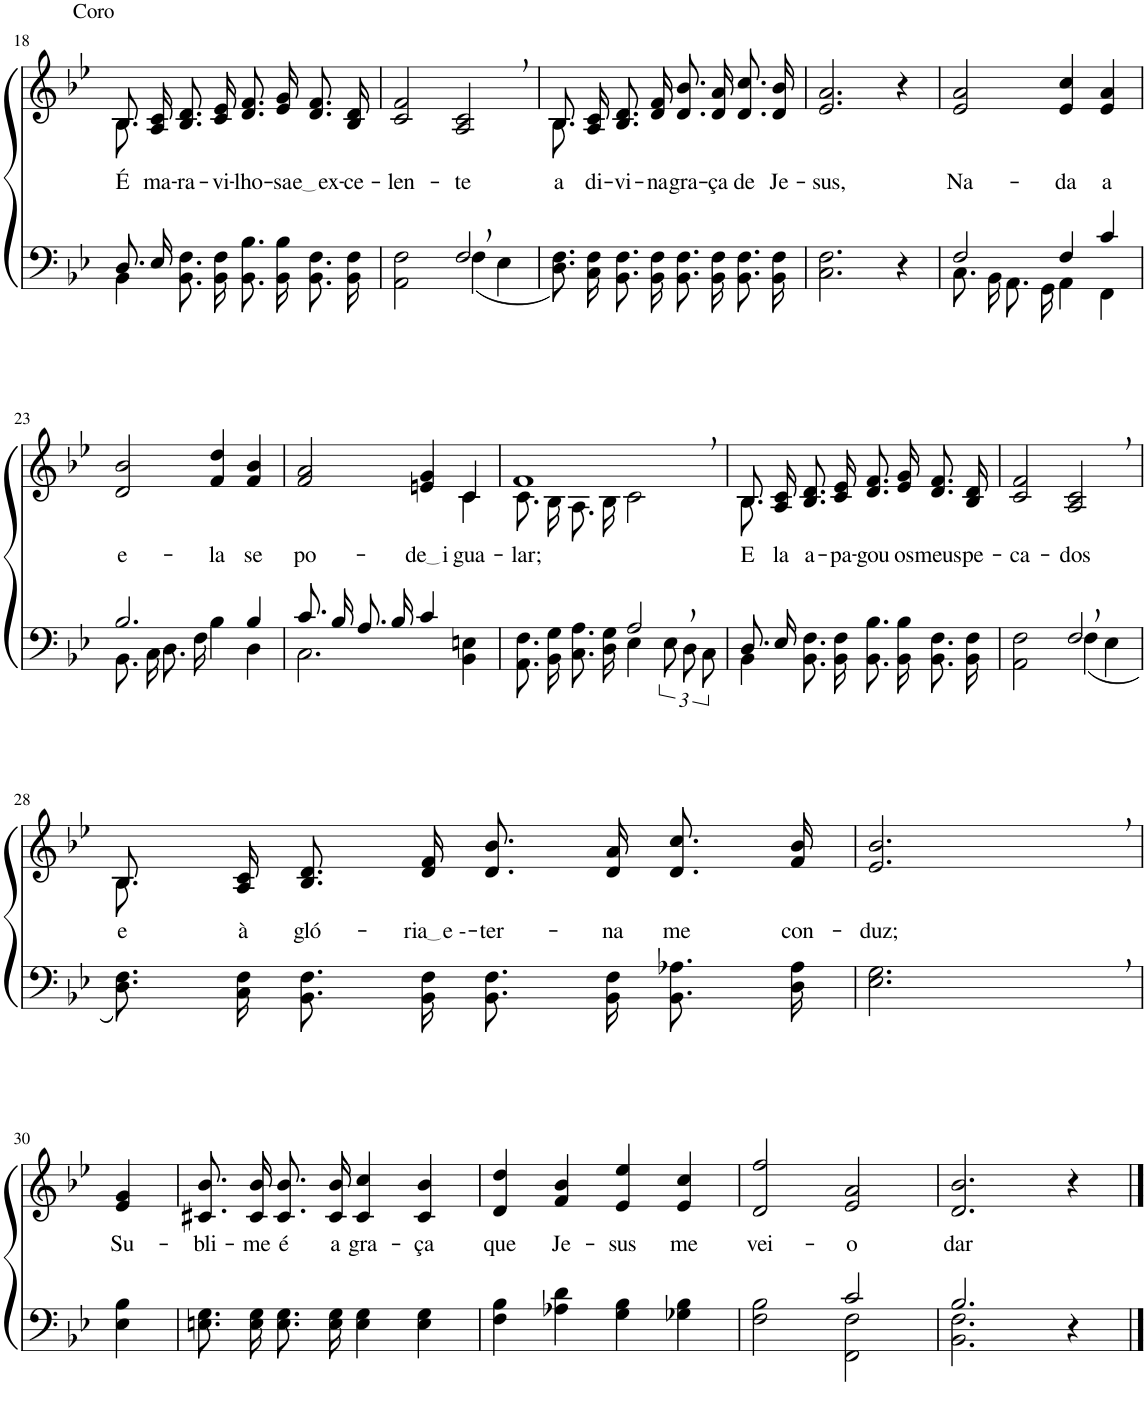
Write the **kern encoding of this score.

**kern	**kern	**text
*part2	*part1	*part1
*staff2	*staff1	*staff1
*I"Parte III e IV	*I"Parte I e II	*
!!LO:PB:g=z
*clefF4	*clefG2	*
*k[b-e-]	*k[b-e-]	*
*M4/4	*M4/4	*
=18	=18	=18
*^	*^	*
!	!	!LO:TX:a:t=Coro	!	!
!	!	!	!	!LO:LY:b
8.D/L	4BB-\	8.B-/L	8.B-\	É
!	!	!	!	!LO:LY:b
16E-/Jk	.	16A/ 16c/Jk	2ryy	ma-
!	!	!	!	!LO:LY:b
4ryy	8.BB-\ 8.F\L	8.B-/ 8.d/L	.	-ra-
!	!	!	!	!LO:LY:b
.	16BB-\ 16F\Jk	16c/ 16e-/Jk	.	-vi-
!	!	!	!	!LO:LY:b
2ryy	8.BB-\ 8.B-\L	8.d/ 8.f/L	.	-lho-
!	!	!	!	!LO:LY:b
.	16BB-\ 16B-\Jk	16e-/ 16g/Jk	4ryy	-sa
!	!	!	!	!LO:LY:b
.	8.BB-\ 8.F\L	8.d/ 8.f/L	.	e ex
!	!	!	!	!LO:LY:b
.	16BB-\ 16F\Jk	16B-/ 16d/Jk	16ryy	-ce-
=19	=19	=19	=19	=19
!	!	!	!	!LO:LY:b
*	*	*v	*v	*
2ryy	2AA\ 2F\	2c/ 2f/	-len-
!	!	!	!LO:LY:b
2F,/	(4F\	2A/, 2c/,	-te
.	4E-\	.	.
=20	=20	=20	=20
*	*	*^	*
!	!	!	!	!LO:LY:b
*v	*v	*	*	*
8.D\ 8.F\L)	8.B-/L	8.B-\	a
!	!	!	!LO:LY:b
16C\ 16F\Jk	16A/ 16c/Jk	2ryy	di-
!	!	!	!LO:LY:b
8.BB-\ 8.F\L	8.B-/ 8.d/L	.	-vi-
!	!	!	!LO:LY:b
16BB-\ 16F\Jk	16d/ 16f/Jk	.	-na
!	!	!	!LO:LY:b
8.BB-\ 8.F\L	8.d/ 8.b-/L	.	gra-
!	!	!	!LO:LY:b
16BB-\ 16F\Jk	16d/ 16a/Jk	4ryy	-ça
!	!	!	!LO:LY:b
8.BB-\ 8.F\L	8.d/ 8.cc/L	.	de
!	!	!	!LO:LY:b
16BB-\ 16F\Jk	16d/ 16b-/Jk	16ryy	Je-
=21	=21	=21	=21
!	!	!	!LO:LY:b
*	*v	*v	*
2.C\ 2.F\	2.e-/ 2.a/	-sus,
4r	4r	.
=22	=22	=22
*^	*	*
!	!	!	!LO:LY:b
2F/	8.C\L	2e-/ 2a/	-Na-
.	16BB-\Jk	.	.
.	8.AA\L	.	.
.	16GG\Jk	.	.
!	!	!	!LO:LY:b
4F/	4AA\	4e-/ 4cc/	-da
!	!	!	!LO:LY:b
4c/	4FF\	4e-/ 4a/	a
!!LO:LB:g=z
=23	=23	=23	=23
!	!	!	!LO:LY:b
2.B-/	8.BB-\L	2d/ 2b-/	e-
.	16C\Jk	.	.
.	8.D\L	.	.
.	16F\Jk	.	.
!	!	!	!LO:LY:b
.	4B-\	4f/ 4dd/	-la
!	!	!	!LO:LY:b
4B-/	4D\	4f/ 4b-/	se
=24	=24	=24	=24
!	!	!	!LO:LY:b
*	*	*^	*
8.c/L	2.C\	2f/ 2a/	2.ryy	po-
16B-/Jk	.	.	.	.
8.A/L	.	.	.	.
16B-/Jk	.	.	.	.
!	!	!	!	!LO:LY:b
4c/	.	4en/ 4g/	.	de i
!	!	!	!	!LO:LY:b
4ryy	4BB-\ 4En\	4c/	4c\	-gua-
=25	=25	=25	=25	=25
!	!	!	!	!LO:LY:b
2ryy	8.AA\ 8.F\L	1f,	8.c\L	-lar;
.	16BB-\ 16G\Jk	.	16B-\Jk	.
.	8.C\ 8.A\L	.	8.A\L	.
.	16D\ 16G\Jk	.	16B-\Jk	.
2A,/	4E-\	.	2c\	.
.	12E-\L	.	.	.
.	12D\	.	.	.
.	12C\J	.	.	.
=26	=26	=26	=26	=26
!	!	!	!	!LO:LY:b
8.D/L	4BB-\	8.B-/L	8.B-\	E-
!	!	!	!	!LO:LY:b
16E-/Jk	.	16A/ 16c/Jk	2ryy	-la
!	!	!	!	!LO:LY:b
4ryy	8.BB-\ 8.F\L	8.B-/ 8.d/L	.	a-
!	!	!	!	!LO:LY:b
.	16BB-\ 16F\Jk	16c/ 16e-/Jk	.	-pa-
!	!	!	!	!LO:LY:b
2ryy	8.BB-\ 8.B-\L	8.d/ 8.f/L	.	-gou
!	!	!	!	!LO:LY:b
.	16BB-\ 16B-\Jk	16e-/ 16g/Jk	4ryy	os
!	!	!	!	!LO:LY:b
.	8.BB-\ 8.F\L	8.d/ 8.f/L	.	meus
!	!	!	!	!LO:LY:b
.	16BB-\ 16F\Jk	16B-/ 16d/Jk	16ryy	pe-
=27	=27	=27	=27	=27
!	!	!	!	!LO:LY:b
*	*	*v	*v	*
2ryy	2AA\ 2F\	2c/ 2f/	-ca-
!	!	!	!LO:LY:b
2F,/	(4F\	2A/, 2c/,	-dos
.	4E-\	.	.
!!LO:LB:g=z
=28	=28	=28	=28
*	*	*^	*
!	!	!	!	!LO:LY:b
*v	*v	*	*	*
8.D\ 8.F\L)	8.B-/L	8.B-\	e
!	!	!	!LO:LY:b
16C\ 16F\Jk	16A/ 16c/Jk	2ryy	à
!	!	!	!LO:LY:b
8.BB-\ 8.F\L	8.B-/ 8.d/L	.	gló-
!	!	!	!LO:LY:b
16BB-\ 16F\Jk	16d/ 16f/Jk	.	ria e -
!	!	!	!LO:LY:b
8.BB-\ 8.F\L	8.d/ 8.b-/L	.	-ter-
!	!	!	!LO:LY:b
16BB-\ 16F\Jk	16d/ 16a/Jk	4ryy	-na
!	!	!	!LO:LY:b
8.BB-\ 8.A-X\L	8.d/ 8.cc/L	.	me
!	!	!	!LO:LY:b
16D\ 16A-\Jk	16f/ 16b-/Jk	16ryy	con-
=29	=29	=29	=29
!	!	!	!LO:LY:b
*	*v	*v	*
2.E-\, 2.G\,	2.e-/, 2.b-/,	-duz;
!!LO:LB:g=z
=30	=30	=30
!	!	!LO:LY:b
4E-\ 4B-\	4e-/ 4g/	Su-
=31	=31	=31
!	!	!LO:LY:b
8.En\ 8.G\L	8.c#X/ 8.b-/L	-bli-
!	!	!LO:LY:b
16E\ 16G\Jk	16c#/ 16b-/Jk	-me
!	!	!LO:LY:b
8.E\ 8.G\L	8.c#/ 8.b-/L	é
!	!	!LO:LY:b
16E\ 16G\Jk	16c#/ 16b-/Jk	a
!	!	!LO:LY:b
4E\ 4G\	4c#/ 4cc/	gra-
!	!	!LO:LY:b
4E\ 4G\	4c#/ 4b-/	-ça
=32	=32	=32
!	!	!LO:LY:b
4F\ 4B-\	4d/ 4dd/	que
!	!	!LO:LY:b
4A-X\ 4d\	4f/ 4b-/	Je-
!	!	!LO:LY:b
4G\ 4B-\	4e-/ 4ee-/	-sus
!	!	!LO:LY:b
4G-X\ 4B-\	4e-/ 4cc/	me
=33	=33	=33
*^	*	*
!	!	!	!LO:LY:b
2ryy	2F\ 2B-\	2d/ 2ff/	vei-
!	!	!	!LO:LY:b
2c/	2FF\ 2F\	2e-/ 2a/	-o
=34	=34	=34	=34
!	!	!	!LO:LY:b
2.B-/	2.BB-\ 2.F\	2.d/ 2.b-/	dar
4r	4ryy	4r	.
*v	*v	*	*
==	==	==
*-	*-	*-
